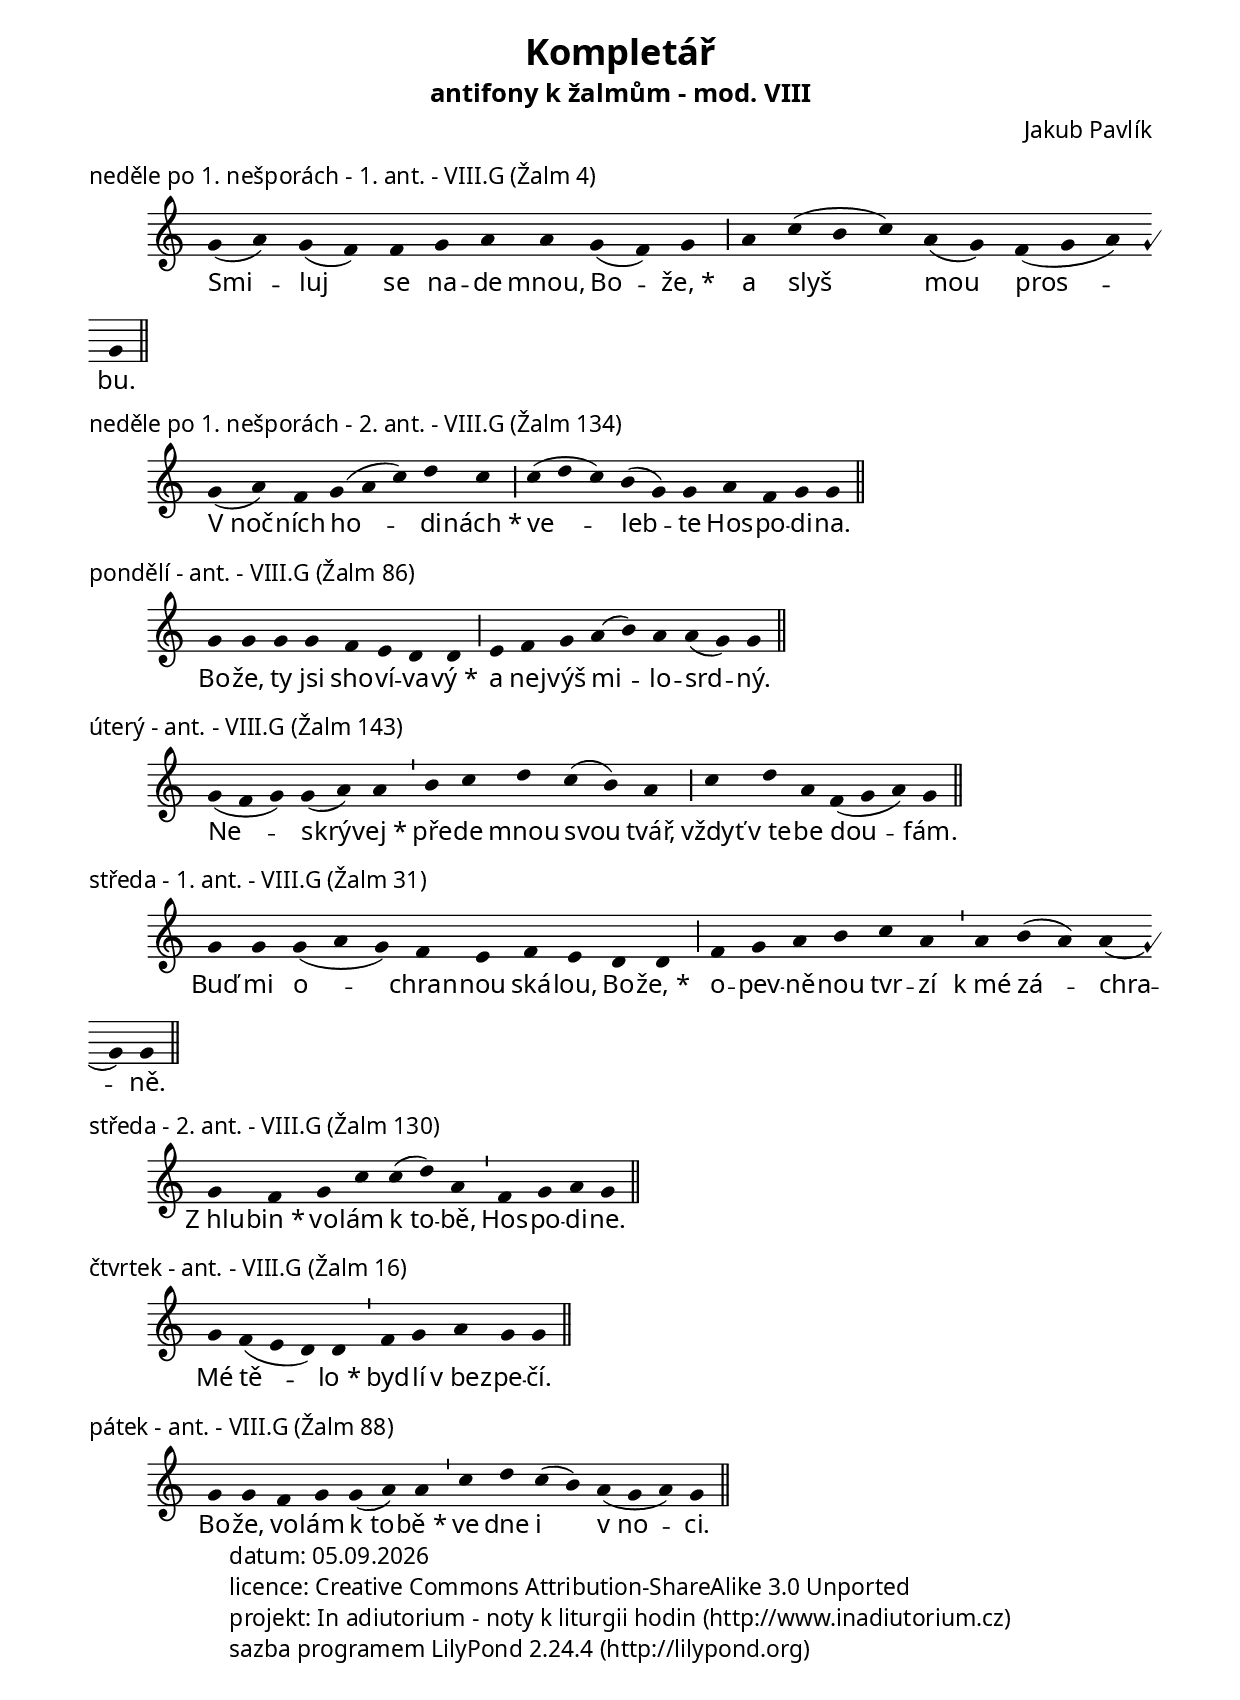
\version "2.12.3"

\header {
  title = "Kompletář"
  subtitle = "antifony k žalmům - mod. VIII"
  composer = "Jakub Pavlík"
}

\include "spolecne.ly"

\score {
  \relative c'' {
    \choralniRezim

    g4( a) g( f) f g a a g( f) g \barMaior
    a c( b c) a( g) f( g a) g \barFinalis
  }
  \addlyrics {
    Smi -- luj se na -- de mnou, Bo -- že,_* a slyš mou pros -- bu.
  }
  \header {
    quid = "neděle po 1. nešporách - 1. ant."
    modus = "VIII"
    differentia = "G"
    psalmus = "Žalm 4"
    fons = "volně podle: 
    		Manuale Cantorum sive Antiphonale Romanum, recognitum Juxta novissimum Antiphonale Romanum. Editio nova, Emendata, Leodii: C. Bourguignon 1818, 
  		s. cxxvj. (ant. Miserere)"
    piece = \markup\sestavTitulek
    id = "nei1"
  }
}

\score {
  \relative c'' {
    \choralniRezim
    g4( a) f g( a c) d c \barMaior c( d c) b( g) g a f g g \barFinalis
  }
  \addlyrics {
    V_noč -- ních ho -- di -- nách_* ve -- leb -- te Hos -- po -- di -- na.
  }
  \header {
    quid = "neděle po 1. nešporách - 2. ant."
    modus = "VIII"
    differentia = "G"
    psalmus = "Žalm 134"
    piece = \markup\sestavTitulek
    id = "nei2"
  }
}

\score {
  \relative c' {
    \choralniRezim
    
  }
  \addlyrics {
    O -- chrá -- ní tě_* svý -- mi pe -- ru -- tě -- mi;
    ne -- mu -- síš se bát noč -- ní hrů -- zy.
  }
  \header {
    quid = "neděle po 2. nešporách - ant."
    modus = "VIII"
    differentia = "G"
    psalmus = "Žalm 91"
    piece = \markup\sestavTitulek
    id = "neii"
  }
}

\score {
  \relative c'' {
    \choralniRezim
    g4 g g g f e d d \barMaior
    e f g a( b) a a( g) g \barFinalis
  }
  \addlyrics {
    Bo -- že, ty jsi sho -- ví -- va -- vý_* 
    a nej -- výš mi -- lo -- srd -- ný.
  }
  \header {
    quid = "pondělí - ant."
    modus = "VIII"
    differentia = "G"
    piece = \markup\sestavTitulek
    psalmus = "Žalm 86"
    id = "po"
  }
}

\score {
  \relative c'' {
    \choralniRezim
    g4( f g) g( a) a \barMin b c d c( b) a \barMaior
    c d a f( g a) g \barFinalis
  }
  \addlyrics {
    Ne -- skrý -- vej_* pře -- de mnou svou tvář,
    vždyť v_te -- be dou -- fám.
  }
  \header {
    quid = "úterý - ant."
    modus = "VIII"
    differentia = "G"
    psalmus = "Žalm 143"
    piece = \markup\sestavTitulek
    id = "ut"
  }
}

\score {
  \relative c'' {
    \choralniRezim
    g4 g g( a g) f e f e d d \barMaior
    f g a b c a \barMin a b( a) a( g) g \barFinalis
  }
  \addlyrics {
    Buď mi o -- chran -- nou ská -- lou, Bo -- že,_*
    o -- pev -- ně -- nou tvr -- zí k_mé zá -- chra -- ně.
  }
  \header {
    quid = "středa - 1. ant."
    modus = "VIII"
    differentia = "G"
    psalmus = "Žalm 31"
    piece = \markup\sestavTitulek
    id = "st1"
  }
}

\score {
  \relative c'' {
    \choralniRezim
    g4 f g c c( d) a \barMin f g a g \barFinalis
  }
  \addlyrics {
    Z_hlu -- bin_* vo -- lám k_to -- bě, Hos -- po -- di -- ne.
  }
  \header {
    quid = "středa - 2. ant."
    modus = "VIII"
    differentia = "G"
    psalmus = "Žalm 130"
    piece = \markup\sestavTitulek
    id = "st2"
  }
}

\score {
  \relative c'' {
    \choralniRezim
    g f( e d) d \barMin f g a g g \barFinalis
  }
  \addlyrics {
    Mé tě -- lo_* byd -- lí v_bez -- pe -- čí.
  }
  \header {
    quid = "čtvrtek - ant."
    modus = "VIII"
    differentia = "G"
    psalmus = "Žalm 16"
    piece = \markup\sestavTitulek
    id = "ct"
  }
}

\score {
  \relative c'' {
    \choralniRezim
    g4 g f g g( a) a \barMin c d c( b) a( g a) g \barFinalis
  }
  \addlyrics {
    Bo -- že, vo -- lám k_to -- bě_* ve dne i v_no -- ci.
  }
  \header {
    quid = "pátek - ant."
    modus = "VIII"
    differentia = "G"
    psalmus = "Žalm 88"
    piece = \markup\sestavTitulek
    id = "pa"
  }
}

%{
\score {
  \relative c'' {
    \choralniRezim
    g( a) f \barMin e f g( a) a \barMin
    a( c) b a g( a f) e \barFinalis
  }
  \addlyrics {
    Bo -- že, vo -- lám k_to -- bě_* ve dne i v_no -- ci.
  }
  \header {
    quid = "pátek - ant."
    modus = "III"
    differentia = "g"
    psalmus = "Žalm 88"
    piece = \markup\sestavTitulek
    id = "pa"
  }
}
%}